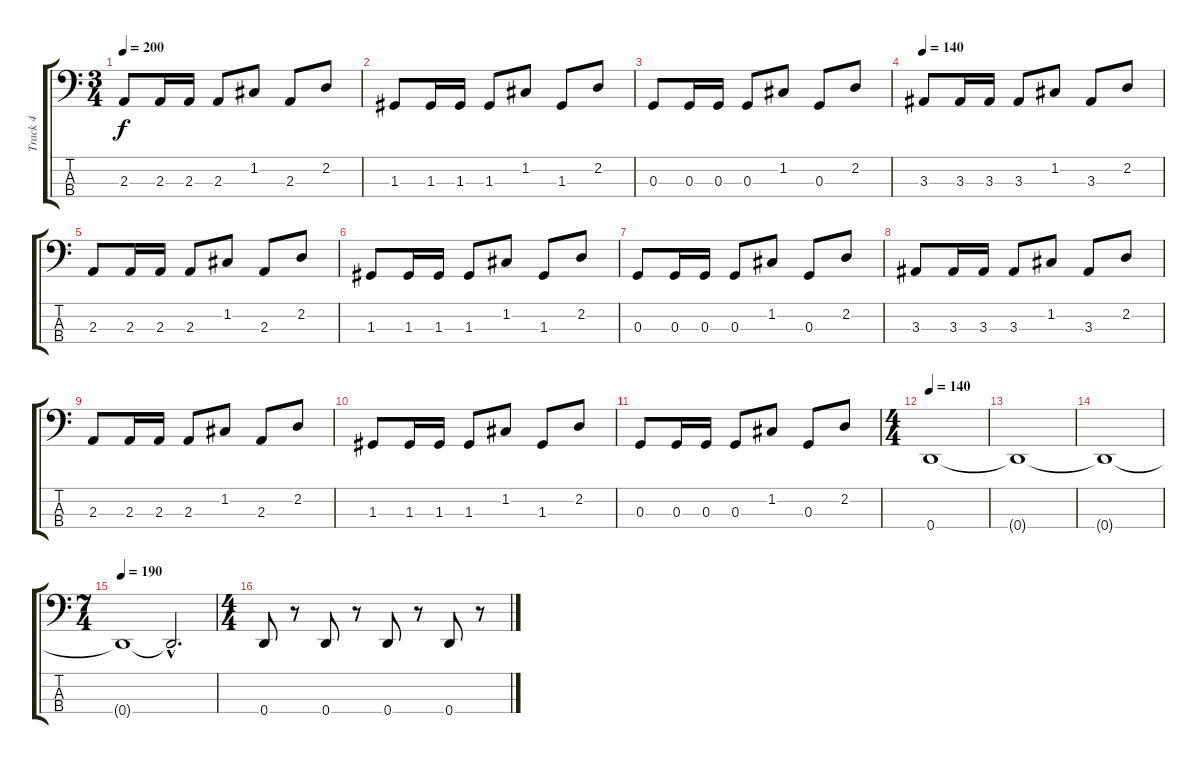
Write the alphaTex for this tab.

\track ("Track 4" "Track 4") {instrument electricbassfinger}
\staff {score tabs}
\tuning (F2 C2 G1 D1) {hide}
\ts (3 4)
\tempo 200
\clef f4
\ks c
2.3.8{dy f} 2.3.16 2.3.16 2.3.8 1.2.8 2.3.8 2.2.8 |
1.3.8 1.3.16 1.3.16 1.3.8 1.2.8 1.3.8 2.2.8 |
0.3.8 0.3.16 0.3.16 0.3.8 1.2.8 0.3.8 2.2.8 |
\tempo 140
3.3.8 3.3.16 3.3.16 3.3.8 1.2.8 3.3.8 2.2.8 |
2.3.8 2.3.16 2.3.16 2.3.8 1.2.8 2.3.8 2.2.8 |
1.3.8 1.3.16 1.3.16 1.3.8 1.2.8 1.3.8 2.2.8 |
0.3.8 0.3.16 0.3.16 0.3.8 1.2.8 0.3.8 2.2.8 |
3.3.8 3.3.16 3.3.16 3.3.8 1.2.8 3.3.8 2.2.8 |
2.3.8 2.3.16 2.3.16 2.3.8 1.2.8 2.3.8 2.2.8 |
1.3.8 1.3.16 1.3.16 1.3.8 1.2.8 1.3.8 2.2.8 |
0.3.8 0.3.16 0.3.16 0.3.8 1.2.8 0.3.8 2.2.8 |
\ts (4 4)
\tempo 140
0.4.1{volume 10} |
0.4{t}.1 |
0.4{t}.1 |
\ts (7 4)
\tempo 190
0.4{t}.1 0.4{hac t}.2{d} |
\ts (4 4)
0.4.8{volume 16} r.8 0.4.8 r.8 0.4.8 r.8 0.4.8 r.8
